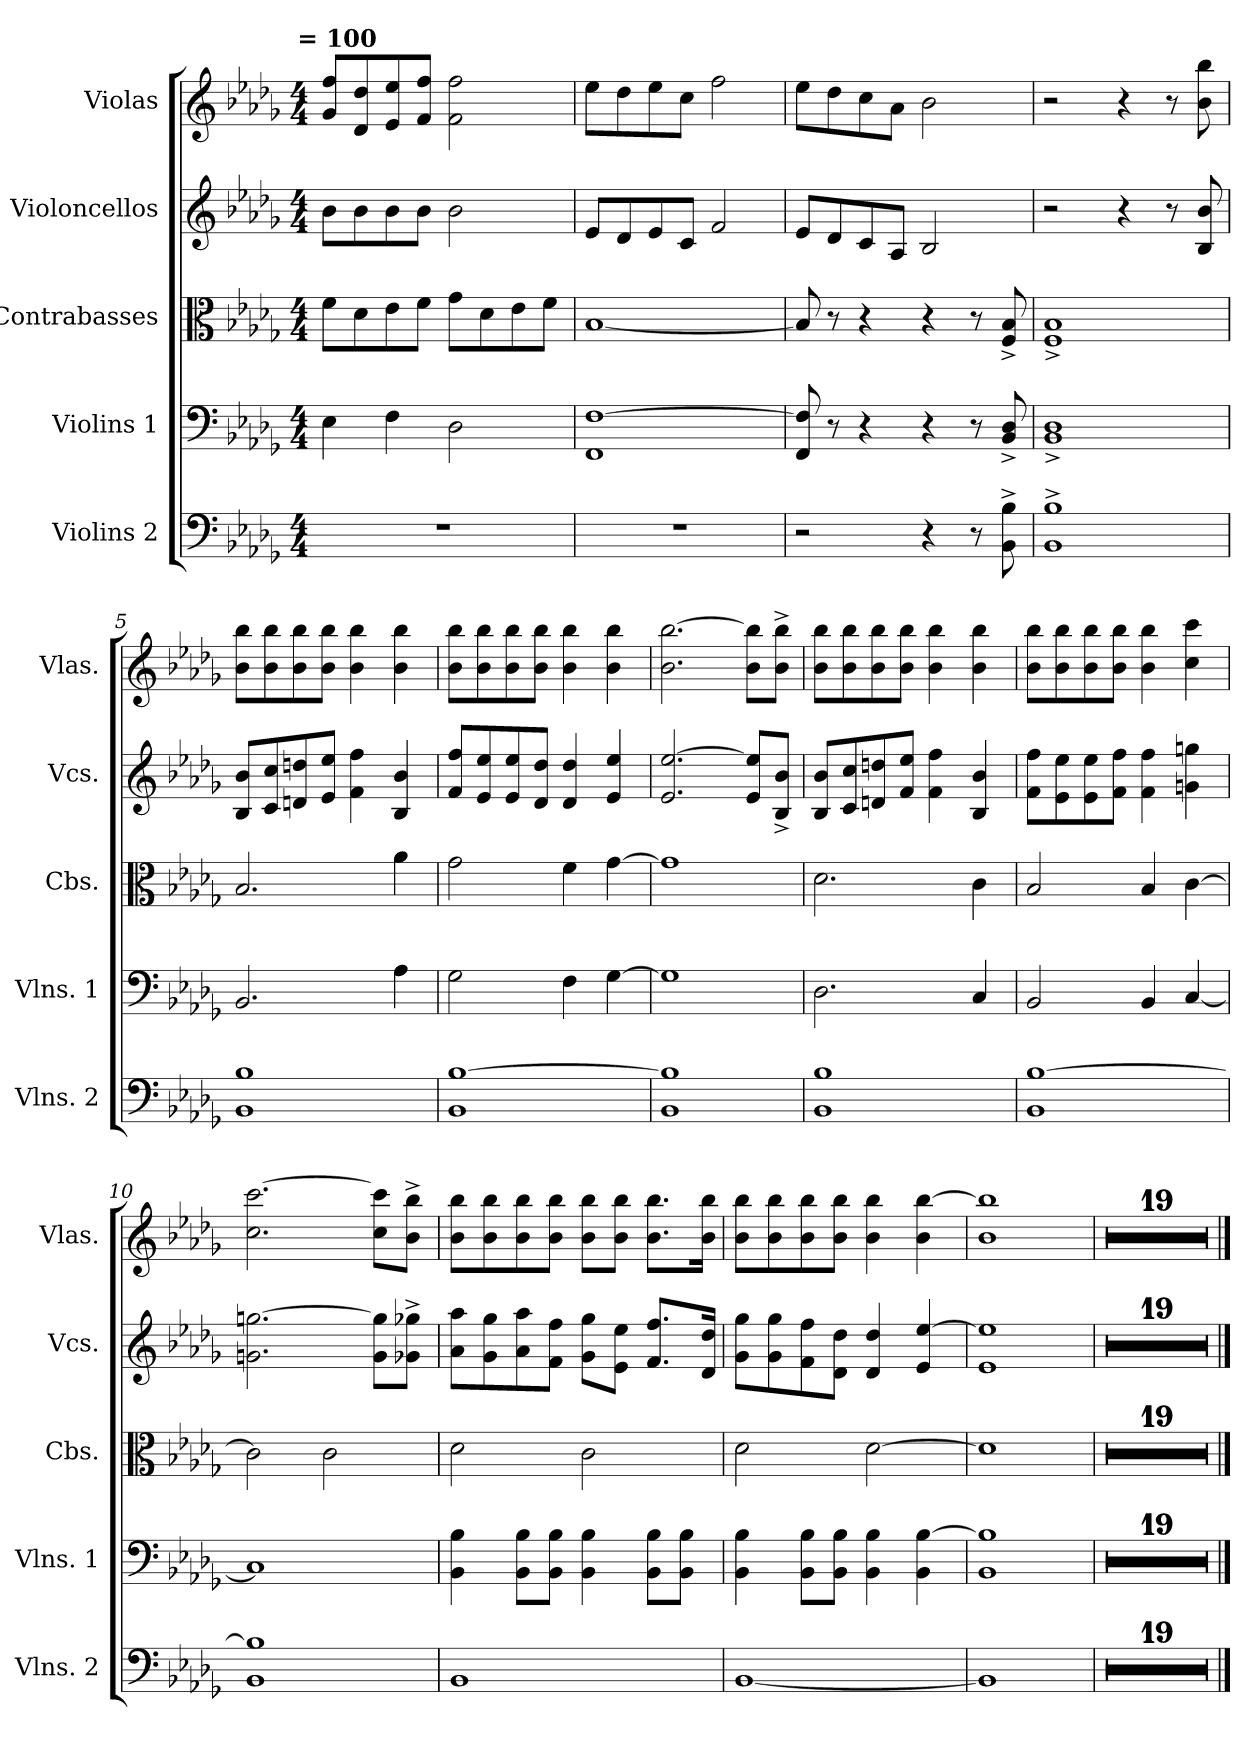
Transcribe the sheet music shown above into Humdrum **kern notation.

**kern	**kern	**kern	**kern	**kern
*part5	*part4	*part3	*part2	*part1
*staff5	*staff4	*staff3	*staff2	*staff1
*I"Violins 2	*I"Violins 1	*I"Contrabasses	*I"Violoncellos	*I"Violas
*I'Vlns. 2	*I'Vlns. 1	*I'Cbs.	*I'Vcs.	*I'Vlas.
*clefF4	*clefF4	*clefC3	*clefG2	*clefG2
*ITrd7c12	*	*	*	*
*k[b-e-a-d-g-]	*k[b-e-a-d-g-]	*k[b-e-a-d-g-]	*k[b-e-a-d-g-]	*k[b-e-a-d-g-]
!!LO:TX:omd:t= = 100
*M4/4	*M4/4	*M4/4	*M4/4	*M4/4
*MM100	*MM100	*MM100	*MM100	*MM100
=1	=1	=1	=1	=1
1r	4E-\	8f\L	8b-\L	8g-/ 8ff/L
.	.	8d-\	8b-\	8d-/ 8dd-/
.	4F\	8e-\	8b-\	8e-/ 8ee-/
.	.	8f\J	8b-\J	8f/ 8ff/J
.	2D-\	8g-\L	2b-\	2f\ 2ff\
.	.	8d-\	.	.
.	.	8e-\	.	.
.	.	8f\J	.	.
=2	=2	=2	=2	=2
1r	1FF [1F	[1B-	8e-/L	8ee-\L
.	.	.	8d-/	8dd-\
.	.	.	8e-/	8ee-\
.	.	.	8c/J	8cc\J
.	.	.	2f/	2ff\
=3	=3	=3	=3	=3
2r	8FF/ 8F]/	8B-/]	8e-/L	8ee-\L
.	8r	8r	8d-/	8dd-\
.	4r	4r	8c/	8cc\
.	.	.	8A-/J	8a-\J
4r	4r	4r	2B-/	2b-\
8r	8r	8r	.	.
8BBB-^\ 8BB-^\	8BB-^/ 8D-^/	8F^/ 8B-^/	.	.
=4	=4	=4	=4	=4
1BBB-^ 1BB-^	1BB-^ 1D-^	1F^ 1B-^	2r	2r
.	.	.	4r	4r
.	.	.	8r	8r
.	.	.	8B-/ 8b-/	8b-\ 8bb-\
!!LO:LB:g=z
=5	=5	=5	=5	=5
1BBB- 1BB-	2.BB-/	2.B-/	8B-/ 8b-/L	8b-\ 8bb-\L
.	.	.	8c/ 8cc/	8b-\ 8bb-\
.	.	.	8dn/ 8ddn/	8b-\ 8bb-\
.	.	.	8e-/ 8ee-/J	8b-\ 8bb-\J
.	.	.	4f\ 4ff\	4b-\ 4bb-\
.	4A-\	4a-\	4B-/ 4b-/	4b-\ 4bb-\
=6	=6	=6	=6	=6
1BBB- [1BB-	2G-\	2g-\	8f/ 8ff/L	8b-\ 8bb-\L
.	.	.	8e-/ 8ee-/	8b-\ 8bb-\
.	.	.	8e-/ 8ee-/	8b-\ 8bb-\
.	.	.	8d-/ 8dd-/J	8b-\ 8bb-\J
.	4F\	4f\	4d-/ 4dd-/	4b-\ 4bb-\
.	[4G-\	[4g-\	4e-/ 4ee-/	4b-\ 4bb-\
=7	=7	=7	=7	=7
1BBB- 1BB-]	1G-]	1g-]	2.e-/ [2.ee-/	2.b-\ [2.bb-\
.	.	.	8e-/ 8ee-]/L	8b-\ 8bb-]\L
.	.	.	8B-^/ 8b-^/J	8b-^\ 8bb-^\J
=8	=8	=8	=8	=8
1BBB- 1BB-	2.D-\	2.d-\	8B-/ 8b-/L	8b-\ 8bb-\L
.	.	.	8c/ 8cc/	8b-\ 8bb-\
.	.	.	8dn/ 8ddn/	8b-\ 8bb-\
.	.	.	8f/ 8ee-/J	8b-\ 8bb-\J
.	.	.	4f\ 4ff\	4b-\ 4bb-\
.	4C/	4c\	4B-/ 4b-/	4b-\ 4bb-\
=9	=9	=9	=9	=9
1BBB- [1BB-	2BB-/	2B-/	8f\ 8ff\L	8b-\ 8bb-\L
.	.	.	8e-\ 8ee-\	8b-\ 8bb-\
.	.	.	8e-\ 8ee-\	8b-\ 8bb-\
.	.	.	8f\ 8ff\J	8b-\ 8bb-\J
.	4BB-/	4B-/	4f\ 4ff\	4b-\ 4bb-\
.	[4C/	[4c\	4gn\ 4ggn\	4cc\ 4ccc\
!!LO:LB:g=z
=10	=10	=10	=10	=10
1BBB- 1BB-]	1C]	2c\]	2.g\ [2.gg\	2.cc\ [2.ccc\
.	.	2c\	.	.
.	.	.	8g\ 8gg]\L	8cc\ 8ccc]\L
.	.	.	8g-X^\ 8gg-X^\J	8b-^\ 8bb-^\J
=11	=11	=11	=11	=11
1BBB-	4BB-\ 4B-\	2d-\	8a-\ 8aa-\L	8b-\ 8bb-\L
.	.	.	8g-\ 8gg-\	8b-\ 8bb-\
.	8BB-\ 8B-\L	.	8a-\ 8aa-\	8b-\ 8bb-\
.	8BB-\ 8B-\J	.	8f\ 8ff\J	8b-\ 8bb-\J
.	4BB-\ 4B-\	2c\	8g-\ 8gg-\L	8b-\ 8bb-\L
.	.	.	8e-\ 8ee-\J	8b-\ 8bb-\J
.	8BB-\ 8B-\L	.	8.f/ 8.ff/L	8.b-\ 8.bb-\L
.	8BB-\ 8B-\J	.	.	.
.	.	.	16d-/ 16dd-/Jk	16b-\ 16bb-\Jk
=12	=12	=12	=12	=12
[1BBB-	4BB-\ 4B-\	2d-\	8g-\ 8gg-\L	8b-\ 8bb-\L
.	.	.	8g-\ 8gg-\	8b-\ 8bb-\
.	8BB-\ 8B-\L	.	8f\ 8ff\	8b-\ 8bb-\
.	8BB-\ 8B-\J	.	8d-\ 8dd-\J	8b-\ 8bb-\J
.	4BB-\ 4B-\	[2d-\	4d-/ 4dd-/	4b-\ 4bb-\
.	4BB-\ [4B-\	.	4e-/ [4ee-/	4b-\ [4bb-\
=13	=13	=13	=13	=13
1BBB-]	1BB- 1B-]	1d-]	1e- 1ee-]	1b- 1bb-]
=14	=14	=14	=14	=14
1r	1r	1r	1r	1r
!!LO:PB:g=z
=15	=15	=15	=15	=15
1r	1r	1r	1r	1r
=16	=16	=16	=16	=16
1r	1r	1r	1r	1r
=17	=17	=17	=17	=17
1r	1r	1r	1r	1r
=18	=18	=18	=18	=18
1r	1r	1r	1r	1r
=19	=19	=19	=19	=19
1r	1r	1r	1r	1r
=20	=20	=20	=20	=20
1r	1r	1r	1r	1r
=21	=21	=21	=21	=21
1r	1r	1r	1r	1r
=22	=22	=22	=22	=22
1r	1r	1r	1r	1r
=23	=23	=23	=23	=23
1r	1r	1r	1r	1r
=24	=24	=24	=24	=24
1r	1r	1r	1r	1r
!!LO:LB:g=z
=25	=25	=25	=25	=25
1r	1r	1r	1r	1r
=26	=26	=26	=26	=26
1r	1r	1r	1r	1r
=27	=27	=27	=27	=27
1r	1r	1r	1r	1r
=28	=28	=28	=28	=28
1r	1r	1r	1r	1r
=29	=29	=29	=29	=29
1r	1r	1r	1r	1r
=30	=30	=30	=30	=30
1r	1r	1r	1r	1r
=31	=31	=31	=31	=31
1r	1r	1r	1r	1r
=32	=32	=32	=32	=32
1r	1r	1r	1r	1r
==	==	==	==	==
*-	*-	*-	*-	*-
